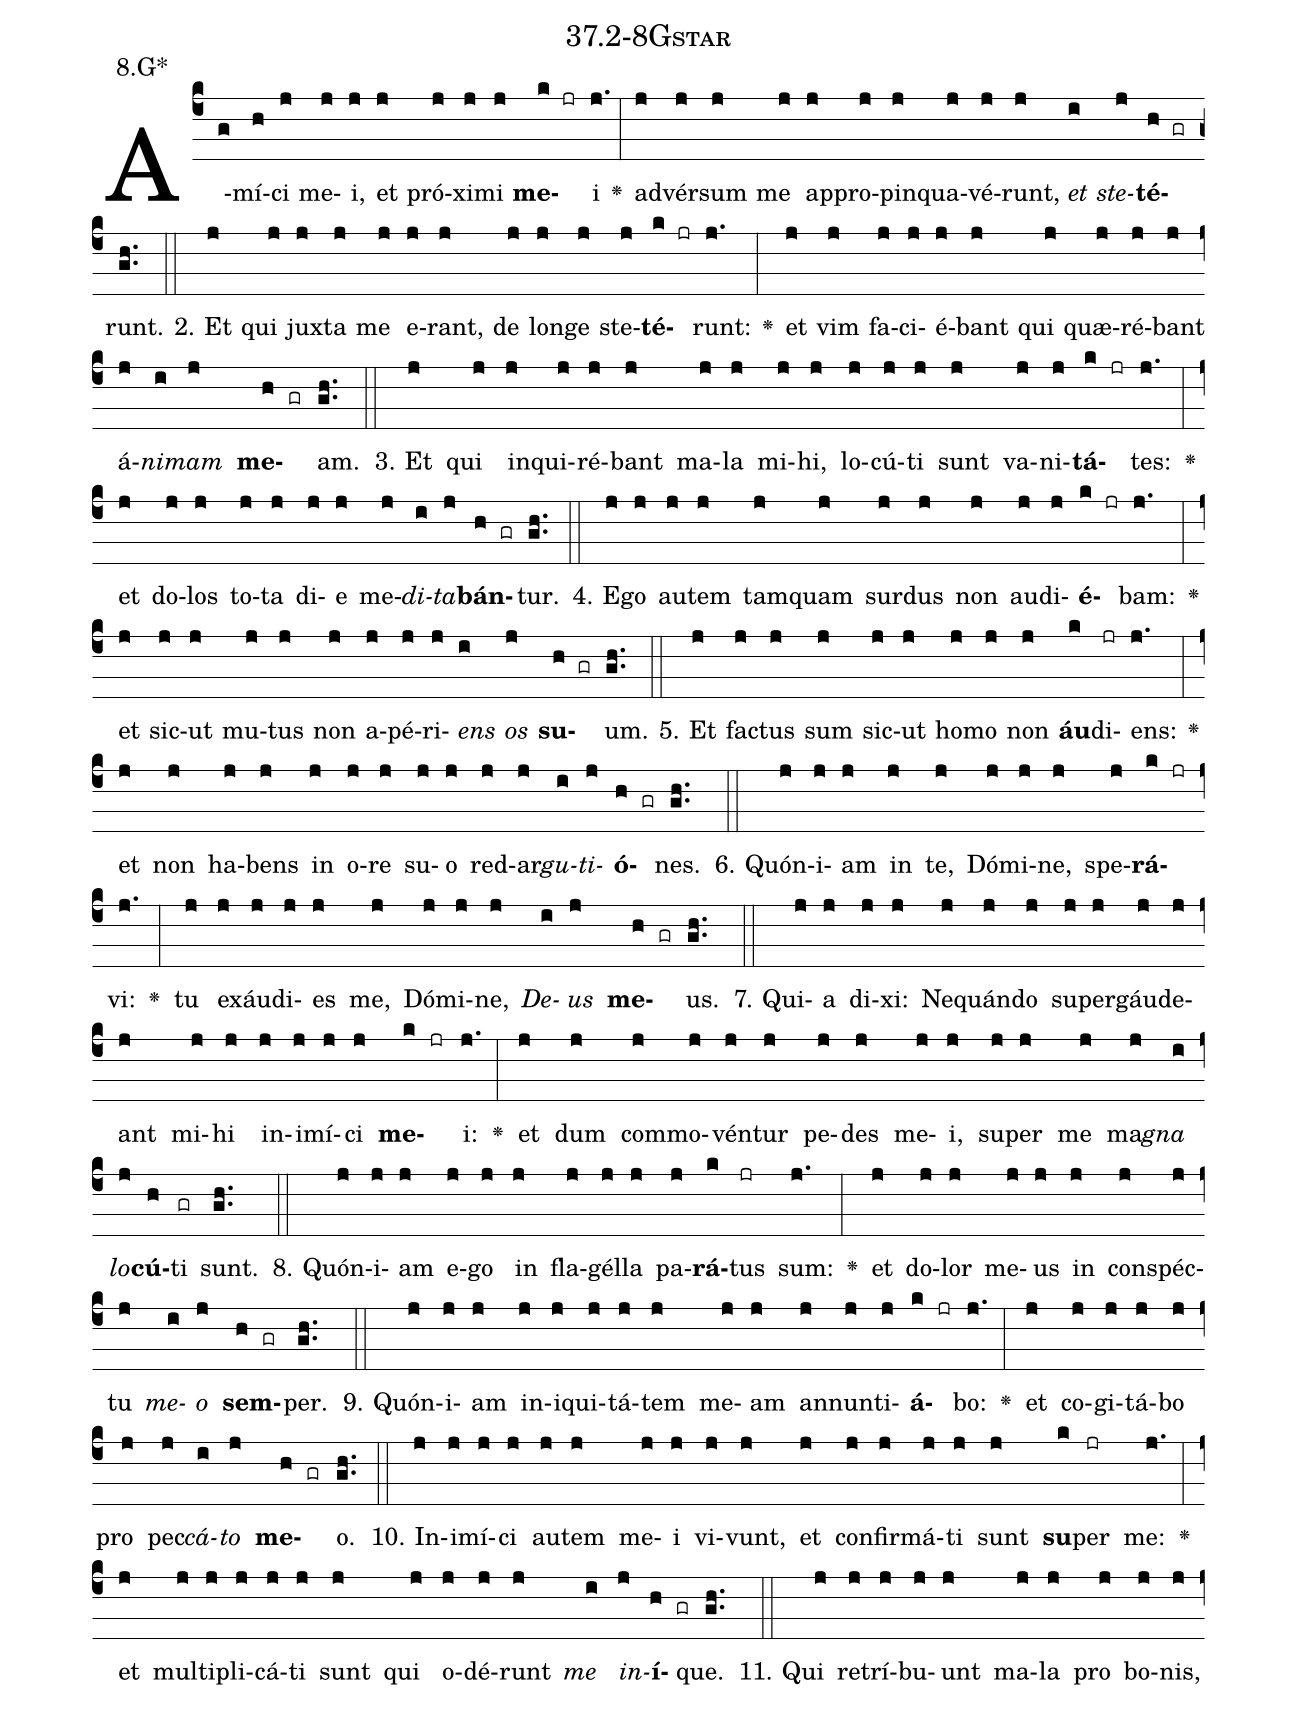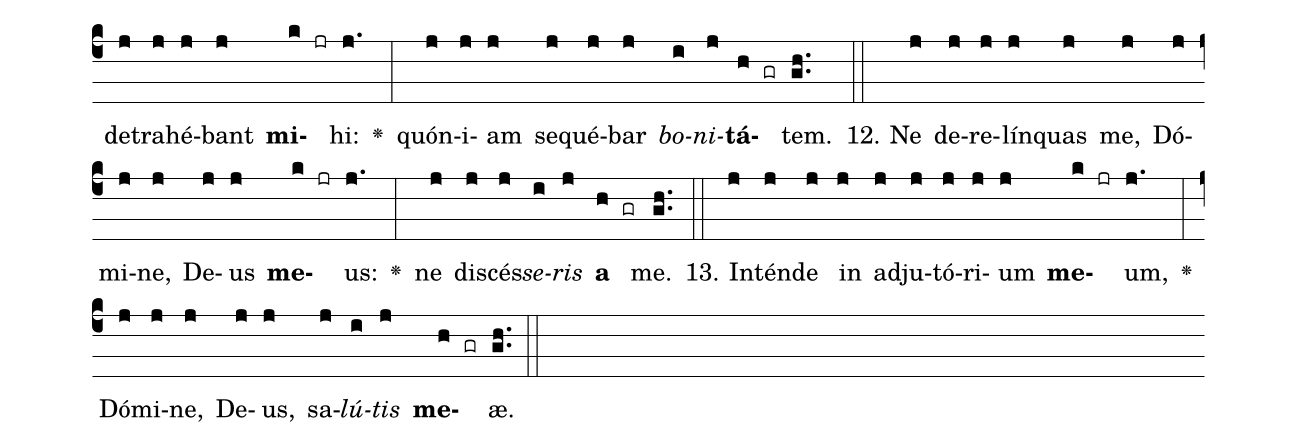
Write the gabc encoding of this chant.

name: 37.2-8Gstar;
annotation: 8.G*;
%%
(c4)A(g)mí(h)ci(j) me(j)i,(j) et(j) pró(j)xi(j)mi(j) <b>me</b>(k jr)i(j.) <v>\greheightstar</v>(:) ad(j)vér(j)sum(j) me(j) ap(j)pro(j)pin(j)qua(j)vé(j)runt,(j) <i>et</i>(i) <i>ste</i>(j)<b>té</b>(h gr)runt.(gh..) (::)
2. Et(j) qui(j) jux(j)ta(j) me(j) e(j)rant,(j) de(j) lon(j)ge(j) ste(j)<b>té</b>(k jr)runt:(j.) <v>\greheightstar</v>(:) et(j) vim(j) fa(j)ci(j)é(j)bant(j) qui(j) quæ(j)ré(j)bant(j) á(j)<i>ni</i>(i)<i>mam</i>(j) <b>me</b>(h gr)am.(gh..) (::)
3. Et(j) qui(j) in(j)qui(j)ré(j)bant(j) ma(j)la(j) mi(j)hi,(j) lo(j)cú(j)ti(j) sunt(j) va(j)ni(j)<b>tá</b>(k jr)tes:(j.) <v>\greheightstar</v>(:) et(j) do(j)los(j) to(j)ta(j) di(j)e(j) me(j)<i>di</i>(i)<i>ta</i>(j)<b>bán</b>(h gr)tur.(gh..) (::)
4. E(j)go(j) au(j)tem(j) tam(j)quam(j) sur(j)dus(j) non(j) au(j)di(j)<b>é</b>(k jr)bam:(j.) <v>\greheightstar</v>(:) et(j) sic(j)ut(j) mu(j)tus(j) non(j) a(j)pé(j)ri(j)<i>ens</i>(i) <i>os</i>(j) <b>su</b>(h gr)um.(gh..) (::)
5. Et(j) fac(j)tus(j) sum(j) sic(j)ut(j) ho(j)mo(j) non(j) <b>áu</b>(k)di(jr)ens:(j.) <v>\greheightstar</v>(:) et(j) non(j) ha(j)bens(j) in(j) o(j)re(j) su(j)o(j) red(j)ar(j)<i>gu</i>(i)<i>ti</i>(j)<b>ó</b>(h gr)nes.(gh..) (::)
6. Quón(j)i(j)am(j) in(j) te,(j) Dó(j)mi(j)ne,(j) spe(j)<b>rá</b>(k jr)vi:(j.) <v>\greheightstar</v>(:) tu(j) ex(j)áu(j)di(j)es(j) me,(j) Dó(j)mi(j)ne,(j) <i>De</i>(i)<i>us</i>(j) <b>me</b>(h gr)us.(gh..) (::)
7. Qui(j)a(j) di(j)xi:(j) Ne(j)quán(j)do(j) su(j)per(j)gáu(j)de(j)ant(j) mi(j)hi(j) in(j)i(j)mí(j)ci(j) <b>me</b>(k jr)i:(j.) <v>\greheightstar</v>(:) et(j) dum(j) com(j)mo(j)vén(j)tur(j) pe(j)des(j) me(j)i,(j) su(j)per(j) me(j) ma(j)<i>gna</i>(i) <i>lo</i>(j)<b>cú</b>(h)ti(gr) sunt.(gh..) (::)
8. Quón(j)i(j)am(j) e(j)go(j) in(j) fla(j)gél(j)la(j) pa(j)<b>rá</b>(k)tus(jr) sum:(j.) <v>\greheightstar</v>(:) et(j) do(j)lor(j) me(j)us(j) in(j) con(j)spéc(j)tu(j) <i>me</i>(i)<i>o</i>(j) <b>sem</b>(h gr)per.(gh..) (::)
9. Quón(j)i(j)am(j) in(j)i(j)qui(j)tá(j)tem(j) me(j)am(j) an(j)nun(j)ti(j)<b>á</b>(k jr)bo:(j.) <v>\greheightstar</v>(:) et(j) co(j)gi(j)tá(j)bo(j) pro(j) pec(j)<i>cá</i>(i)<i>to</i>(j) <b>me</b>(h gr)o.(gh..) (::)
10. In(j)i(j)mí(j)ci(j) au(j)tem(j) me(j)i(j) vi(j)vunt,(j) et(j) con(j)fir(j)má(j)ti(j) sunt(j) <b>su</b>(k)per(jr) me:(j.) <v>\greheightstar</v>(:) et(j) mul(j)ti(j)pli(j)cá(j)ti(j) sunt(j) qui(j) o(j)dé(j)runt(j) <i>me</i>(i) <i>in</i>(j)<b>í</b>(h gr)que.(gh..) (::)
11. Qui(j) re(j)trí(j)bu(j)unt(j) ma(j)la(j) pro(j) bo(j)nis,(j) de(j)tra(j)hé(j)bant(j) <b>mi</b>(k jr)hi:(j.) <v>\greheightstar</v>(:) quón(j)i(j)am(j) se(j)qué(j)bar(j) <i>bo</i>(i)<i>ni</i>(j)<b>tá</b>(h gr)tem.(gh..) (::)
12. Ne(j) de(j)re(j)lín(j)quas(j) me,(j) Dó(j)mi(j)ne,(j) De(j)us(j) <b>me</b>(k jr)us:(j.) <v>\greheightstar</v>(:) ne(j) di(j)scés(j)<i>se</i>(i)<i>ris</i>(j) <b>a</b>(h gr) me.(gh..) (::)
13. In(j)tén(j)de(j) in(j) ad(j)ju(j)tó(j)ri(j)um(j) <b>me</b>(k jr)um,(j.) <v>\greheightstar</v>(:) Dó(j)mi(j)ne,(j) De(j)us,(j) sa(j)<i>lú</i>(i)<i>tis</i>(j) <b>me</b>(h gr)æ.(gh..) (::)
